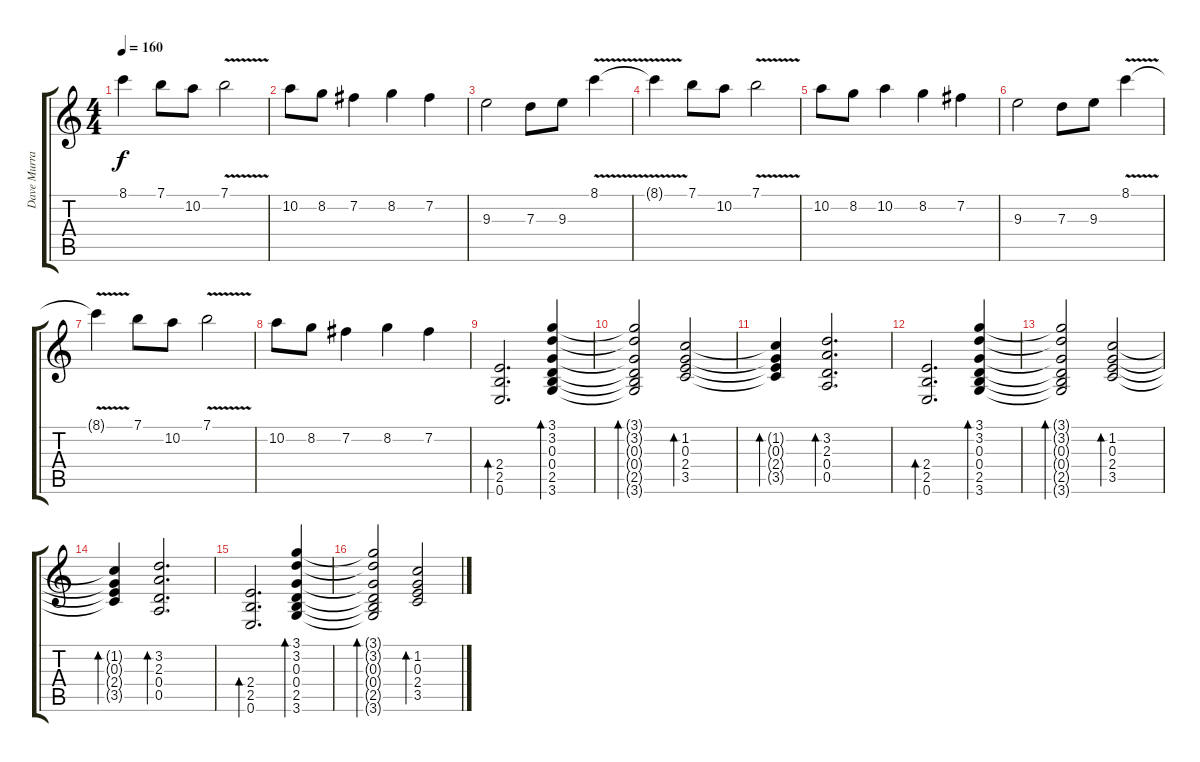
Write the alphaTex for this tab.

\track ("Dave Murray" "Dave Murra") {instrument electricguitarjazz}
\staff {score tabs}
\tuning (E4 B3 G3 D3 A2 E2) {hide}
\ts (4 4)
\tempo 160
\clef g2
\ks c
8.1{t}.4{dy f} 7.1.8 10.2.8 7.1{v}.2 |
10.2.8 8.2.8 7.2.4 8.2.4 7.2.4 |
9.3.2 7.3.8 9.3.8 8.1{v}.4 |
8.1{t}.4 7.1.8 10.2.8 7.1{v}.2 |
10.2.8 8.2.8 10.2.4 8.2.4 7.2.4 |
9.3.2 7.3.8 9.3.8 8.1{v}.4 |
8.1{t}.4 7.1.8 10.2.8 7.1{v}.2 |
10.2.8 8.2.8 7.2.4 8.2.4 7.2.4 |
(2.4 2.5 0.6).2{d bd 480 volume 9 balance 8 instrument electricguitarjazz} (3.1 3.2 0.3 0.4 2.5 3.6).4{bd 480} |
(3.1{t} 3.2{t} 0.3{t} 0.4{t} 2.5{t} 3.6{t}).2{bd 480} (1.2 0.3 2.4 3.5).2{bd 480} |
(1.2{t} 0.3{t} 2.4{t} 3.5{t}).4{bd 480} (3.2 2.3 0.4 0.5).2{d bd 480} |
(2.4 2.5 0.6).2{d bd 480} (3.1 3.2 0.3 0.4 2.5 3.6).4{bd 480} |
(3.1{t} 3.2{t} 0.3{t} 0.4{t} 2.5{t} 3.6{t}).2{bd 480} (1.2 0.3 2.4 3.5).2{bd 480} |
(1.2{t} 0.3{t} 2.4{t} 3.5{t}).4{bd 480} (3.2 2.3 0.4 0.5).2{d bd 480} |
(2.4 2.5 0.6).2{d bd 480} (3.1 3.2 0.3 0.4 2.5 3.6).4{bd 480} |
(3.1{t} 3.2{t} 0.3{t} 0.4{t} 2.5{t} 3.6{t}).2{bd 480} (1.2 0.3 2.4 3.5).2{bd 480}
